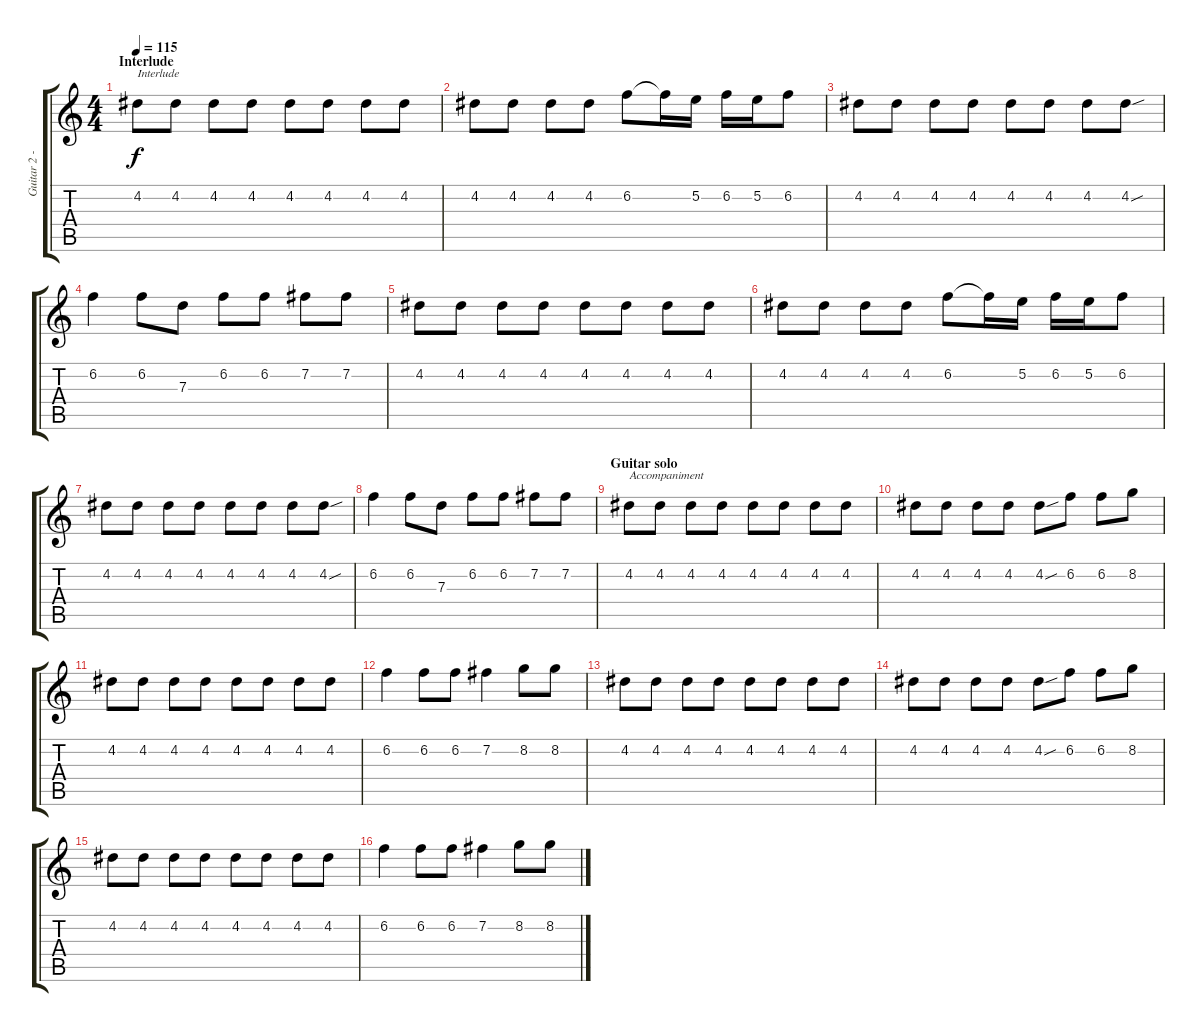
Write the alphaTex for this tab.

\track ("Guitar 2 - Nick McCarthy" "Guitar 2 -") {instrument electricguitarjazz}
\staff {score tabs}
\tuning (E4 B3 G3 D3 A2 E2) {hide}
\ts (4 4)
\section ("" "Interlude")
\tempo 115
\clef g2
\ks c
4.2.8{txt "Interlude" dy f volume 8 instrument electricguitarjazz} 4.2.8 4.2.8 4.2.8 4.2.8 4.2.8 4.2.8 4.2.8 |
4.2.8 4.2.8 4.2.8 4.2.8 6.2.8 6.2{t}.16 5.2.16 6.2.16 5.2.16 6.2.8 |
4.2.8 4.2.8 4.2.8 4.2.8 4.2.8 4.2.8 4.2.8 4.2{sou}.8 |
6.2.4 6.2.8 7.3.8 6.2.8 6.2.8 7.2.8 7.2.8 |
4.2.8 4.2.8 4.2.8 4.2.8 4.2.8 4.2.8 4.2.8 4.2.8 |
4.2.8 4.2.8 4.2.8 4.2.8 6.2.8 6.2{t}.16 5.2.16 6.2.16 5.2.16 6.2.8 |
4.2.8 4.2.8 4.2.8 4.2.8 4.2.8 4.2.8 4.2.8 4.2{sou}.8 |
6.2.4 6.2.8 7.3.8 6.2.8 6.2.8 7.2.8 7.2.8 |
\section ("" "Guitar solo")
4.2.8{txt "Accompaniment"} 4.2.8 4.2.8 4.2.8 4.2.8 4.2.8 4.2.8 4.2.8 |
4.2.8 4.2.8 4.2.8 4.2.8 4.2{sou}.8 6.2.8 6.2.8 8.2.8 |
4.2.8 4.2.8 4.2.8 4.2.8 4.2.8 4.2.8 4.2.8 4.2.8 |
6.2.4 6.2.8 6.2.8 7.2.4 8.2.8 8.2.8 |
4.2.8 4.2.8 4.2.8 4.2.8 4.2.8 4.2.8 4.2.8 4.2.8 |
4.2.8 4.2.8 4.2.8 4.2.8 4.2{sou}.8 6.2.8 6.2.8 8.2.8 |
4.2.8 4.2.8 4.2.8 4.2.8 4.2.8 4.2.8 4.2.8 4.2.8 |
6.2.4 6.2.8 6.2.8 7.2.4 8.2.8 8.2.8
